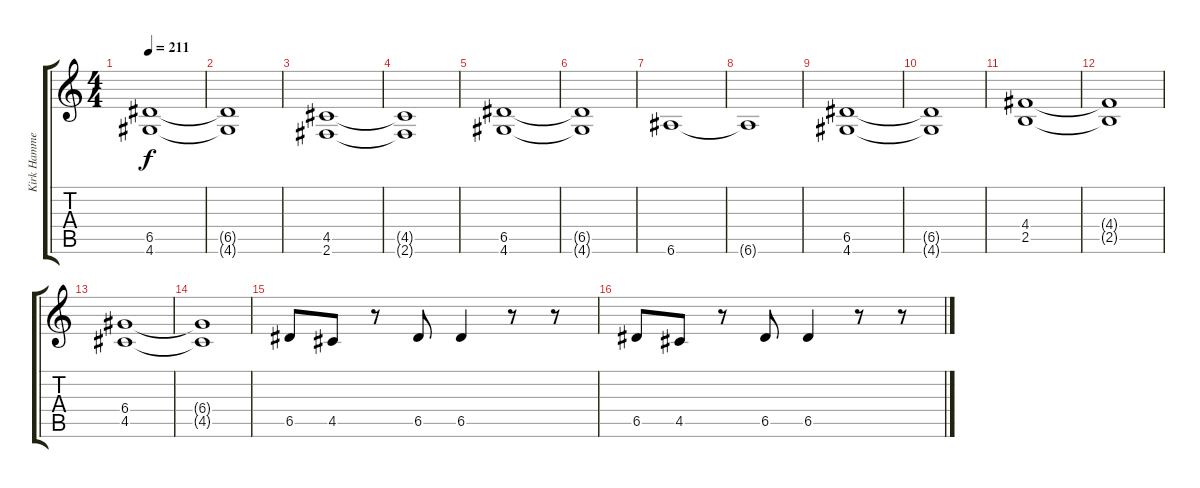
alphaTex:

\track ("Kirk Hammett (Guitar)" "Kirk Hamme") {instrument overdrivenguitar}
\staff {score tabs}
\tuning (E4 B3 G3 D3 A2 E2) {hide}
\ts (4 4)
\tempo 211
\clef g2
\ks c
(6.5 4.6).1{dy f} |
(6.5{t} 4.6{t}).1 |
(4.5 2.6).1 |
(4.5{t} 2.6{t}).1 |
(6.5 4.6).1 |
(6.5{t} 4.6{t}).1 |
6.6.1 |
6.6{t}.1 |
(6.5 4.6).1 |
(6.5{t} 4.6{t}).1 |
(4.4 2.5).1 |
(4.4{t} 2.5{t}).1 |
(6.4 4.5).1 |
(6.4{t} 4.5{t}).1 |
6.5.8 4.5.8 r.8 6.5.8 6.5.4 r.8 r.8 |
6.5.8 4.5.8 r.8 6.5.8 6.5.4 r.8 r.8
